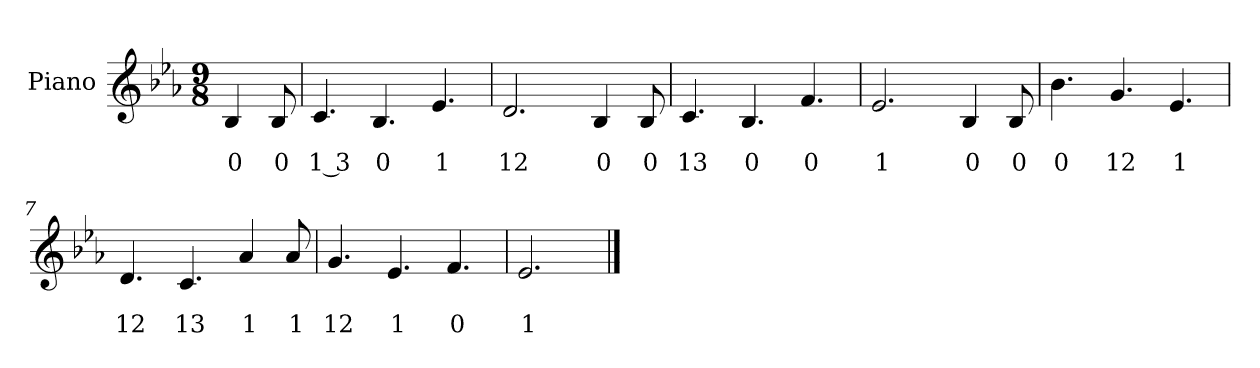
**kern	**text	**text
*part1	*part1	*part1
*staff1	*staff1	*staff1
*I"Piano	*	*
*I'Pno.	*	*
*clefG2	*	*
*k[b-e-a-]	*	*
*M9/8	*	*
=1	=1	=1
4B-/	.	0
8B-/	.	0
=2	=2	=2
4.c/	.	1 3
4.B-/	.	0
4.e-/	.	1
=3	=3	=3
2.d/	.	12
4B-/	.	0
8B-/	.	0
=4	=4	=4
4.c/	.	13
4.B-/	.	0
4.f/	.	0
=5	=5	=5
2.e-/	.	1
4B-/	.	0
8B-/	.	0
!!LO:LB:g=z
=6	=6	=6
4.b-\	.	0
4.g/	.	12
4.e-/	.	1
=7	=7	=7
4.d/	.	12
4.c/	.	13
4a-/	.	1
8a-/	.	1
=8	=8	=8
4.g/	.	12
4.e-/	.	1
4.f/	.	0
=9	=9	=9
2.e-/	.	1
==	==	==
*-	*-	*-
